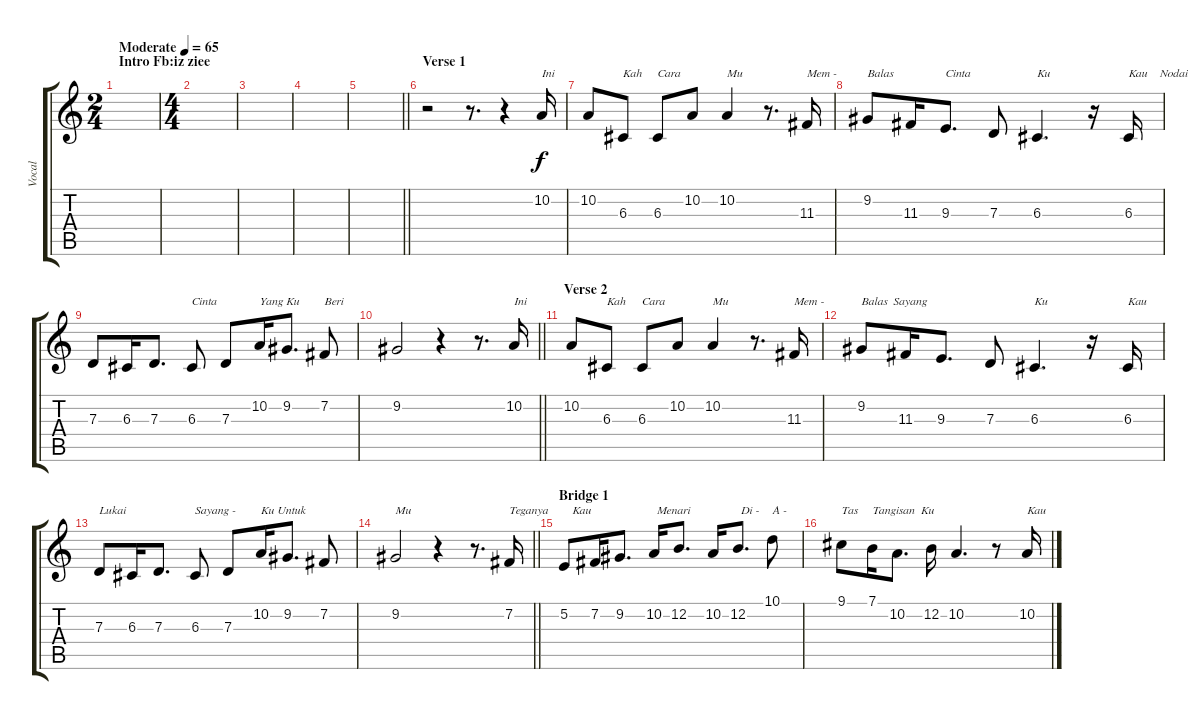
\track ("Vocal" "Vocal") {instrument lead1square}
\staff {score tabs}
\tuning (E4 B3 G3 D3 A2 E2) {hide}
\ts (2 4)
\section ("" "Intro Fb:iz ziee")
\tempo (65 "Moderate")
\clef g2
\ks c
|
\ts (4 4)
|
|
|
\barLineRight lightlight
|
\section ("" "Verse 1")
r.2 r.8{d} r.4 10.2.16{txt "Ini"} |
10.2.8 6.3.8{txt "Kah"} 6.3.8{txt "Cara"} 10.2.8 10.2.4{txt "Mu"} r.8{d} 11.3.16{txt "Mem -"} |
9.2.8{txt "Balas    "} 11.3.16 9.3.8{d txt "Cinta"} 7.3.8 6.3.4{d txt "Ku"} r.16 6.3.16{txt "Kau    Nodai "} |
7.3.8 6.3.16 7.3.8{d} 6.3.8{txt "Cinta "} 7.3.8 10.2.16{txt "Yang Ku "} 9.2.8{d} 7.2.8{txt "Beri"} |
\barLineRight lightlight
9.2.2 r.4 r.8{d} 10.2.16{txt "Ini"} |
\section ("" "Verse 2")
10.2.8 6.3.8{txt "Kah"} 6.3.8{txt "Cara"} 10.2.8 10.2.4{txt "Mu"} r.8{d} 11.3.16{txt "Mem -"} |
9.2.8{txt "Balas  Sayang"} 11.3.16 9.3.8{d} 7.3.8 6.3.4{d txt "Ku"} r.16 6.3.16{txt "Kau "} |
7.3.8{txt "Lukai "} 6.3.16 7.3.8{d} 6.3.8{txt "Sayang -"} 7.3.8 10.2.16{txt "Ku Untuk"} 9.2.8{d} 7.2.8 |
\barLineRight lightlight
9.2.2{txt "Mu"} r.4 r.8{d} 7.2.16{txt "Teganya        Kau"} |
\section ("" "Bridge 1")
5.2.8 7.2.16 9.2.8{d} 10.2.16{txt " Menari"} 12.2.8{d} 10.2.16 12.2.8{d txt " Di -"} 10.1.8{txt "A -"} |
9.1.8{txt "Tas "} 7.1.16{txt "Tangisan  Ku"} 10.2.8{d} 12.2.16 10.2.4{d} r.8 10.2.16{txt "Kau "}
